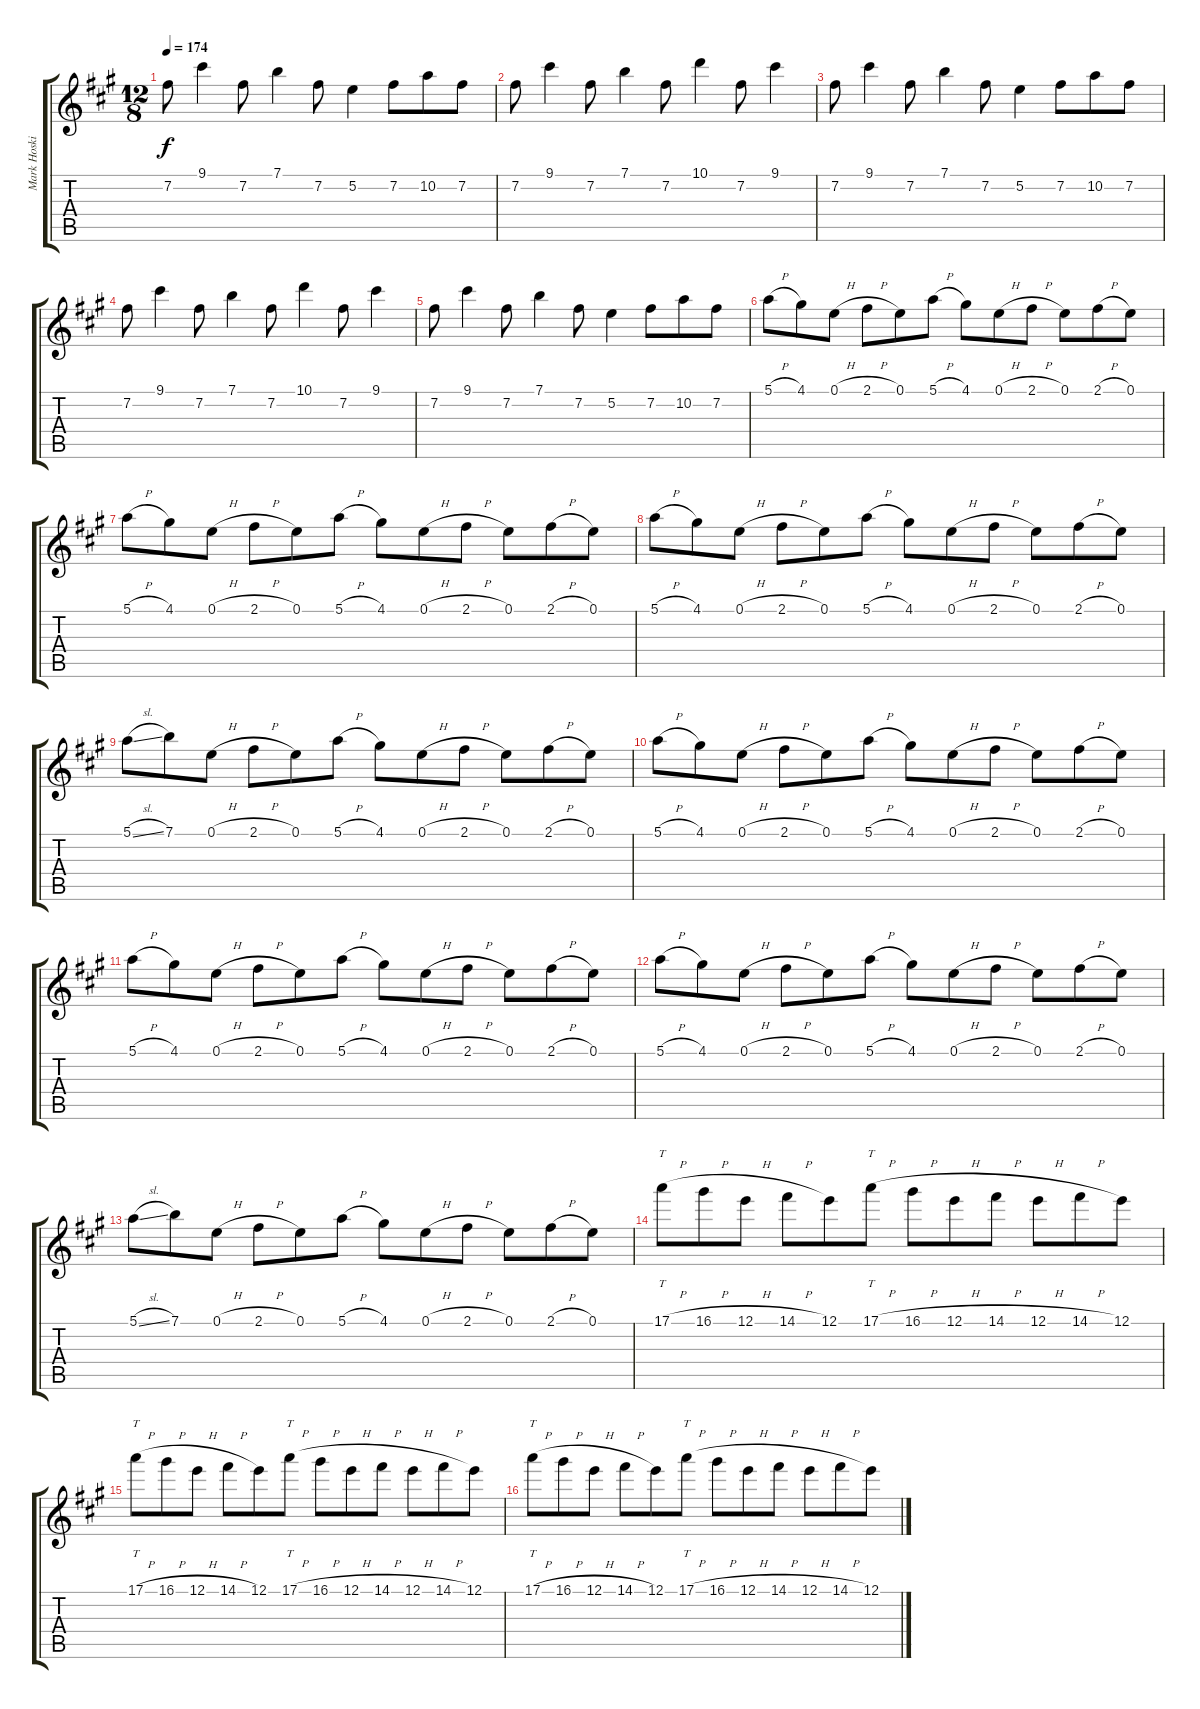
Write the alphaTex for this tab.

\track ("Mark Hosking (Alt. Karn. Tun.)" "Mark Hoski") {instrument overdrivenguitar}
\staff {score tabs}
\tuning (E4 B3 Gb3 B2 Gb2 B1) {hide}
\ts (12 8)
\tempo 174
\clef g2
\ks a
7.2.8{dy f} 9.1.4 7.2.8 7.1.4 7.2.8 5.2.4 7.2.8 10.2.8 7.2.8 |
7.2.8 9.1.4 7.2.8 7.1.4 7.2.8 10.1.4 7.2.8 9.1.4 |
7.2.8 9.1.4 7.2.8 7.1.4 7.2.8 5.2.4 7.2.8 10.2.8 7.2.8 |
7.2.8 9.1.4 7.2.8 7.1.4 7.2.8 10.1.4 7.2.8 9.1.4 |
7.2.8 9.1.4 7.2.8 7.1.4 7.2.8 5.2.4 7.2.8 10.2.8 7.2.8 |
5.1{h}.8 4.1.8 0.1{h}.8 2.1{h}.8 0.1.8 5.1{h}.8 4.1.8 0.1{h}.8 2.1{h}.8 0.1.8 2.1{h}.8 0.1.8 |
5.1{h}.8 4.1.8 0.1{h}.8 2.1{h}.8 0.1.8 5.1{h}.8 4.1.8 0.1{h}.8 2.1{h}.8 0.1.8 2.1{h}.8 0.1.8 |
5.1{h}.8 4.1.8 0.1{h}.8 2.1{h}.8 0.1.8 5.1{h}.8 4.1.8 0.1{h}.8 2.1{h}.8 0.1.8 2.1{h}.8 0.1.8 |
5.1{sl}.8 7.1.8 0.1{h}.8 2.1{h}.8 0.1.8 5.1{h}.8 4.1.8 0.1{h}.8 2.1{h}.8 0.1.8 2.1{h}.8 0.1.8 |
5.1{h}.8 4.1.8 0.1{h}.8 2.1{h}.8 0.1.8 5.1{h}.8 4.1.8 0.1{h}.8 2.1{h}.8 0.1.8 2.1{h}.8 0.1.8 |
5.1{h}.8 4.1.8 0.1{h}.8 2.1{h}.8 0.1.8 5.1{h}.8 4.1.8 0.1{h}.8 2.1{h}.8 0.1.8 2.1{h}.8 0.1.8 |
5.1{h}.8 4.1.8 0.1{h}.8 2.1{h}.8 0.1.8 5.1{h}.8 4.1.8 0.1{h}.8 2.1{h}.8 0.1.8 2.1{h}.8 0.1.8 |
5.1{sl}.8 7.1.8 0.1{h}.8 2.1{h}.8 0.1.8 5.1{h}.8 4.1.8 0.1{h}.8 2.1{h}.8 0.1.8 2.1{h}.8 0.1.8 |
17.1{h}.8{tt} 16.1{h}.8 12.1{h}.8 14.1{h}.8 12.1.8 17.1{h}.8{tt} 16.1{h}.8 12.1{h}.8 14.1{h}.8 12.1{h}.8 14.1{h}.8 12.1.8 |
17.1{h}.8{tt} 16.1{h}.8 12.1{h}.8 14.1{h}.8 12.1.8 17.1{h}.8{tt} 16.1{h}.8 12.1{h}.8 14.1{h}.8 12.1{h}.8 14.1{h}.8 12.1.8 |
17.1{h}.8{tt} 16.1{h}.8 12.1{h}.8 14.1{h}.8 12.1.8 17.1{h}.8{tt} 16.1{h}.8 12.1{h}.8 14.1{h}.8 12.1{h}.8 14.1{h}.8 12.1.8
